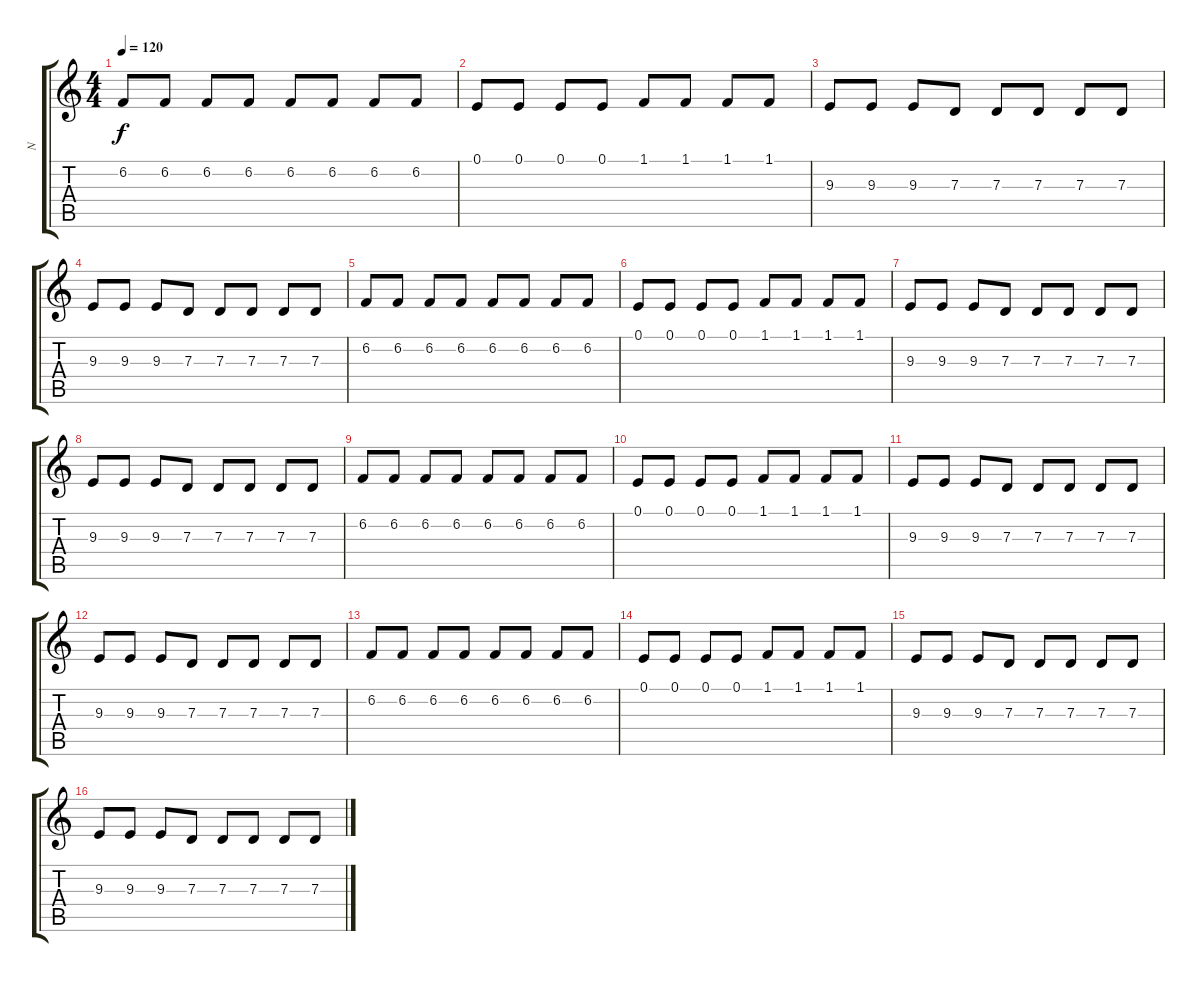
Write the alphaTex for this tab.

\track ("  N" "  N") {instrument violin}
\staff {score tabs}
\tuning (E4 B3 G3 D3 A2 E2) {hide}
\ts (4 4)
\tempo 120
\clef g2
\ks c
6.2.8{dy f} 6.2.8 6.2.8 6.2.8 6.2.8 6.2.8 6.2.8 6.2.8 |
0.1.8 0.1.8 0.1.8 0.1.8 1.1.8 1.1.8 1.1.8 1.1.8 |
9.3.8 9.3.8 9.3.8 7.3.8 7.3.8 7.3.8 7.3.8 7.3.8 |
9.3.8 9.3.8 9.3.8 7.3.8 7.3.8 7.3.8 7.3.8 7.3.8 |
6.2.8 6.2.8 6.2.8 6.2.8 6.2.8 6.2.8 6.2.8 6.2.8 |
0.1.8 0.1.8 0.1.8 0.1.8 1.1.8 1.1.8 1.1.8 1.1.8 |
9.3.8 9.3.8 9.3.8 7.3.8 7.3.8 7.3.8 7.3.8 7.3.8 |
9.3.8 9.3.8 9.3.8 7.3.8 7.3.8 7.3.8 7.3.8 7.3.8 |
6.2.8 6.2.8 6.2.8 6.2.8 6.2.8 6.2.8 6.2.8 6.2.8 |
0.1.8 0.1.8 0.1.8 0.1.8 1.1.8 1.1.8 1.1.8 1.1.8 |
9.3.8 9.3.8 9.3.8 7.3.8 7.3.8 7.3.8 7.3.8 7.3.8 |
9.3.8 9.3.8 9.3.8 7.3.8 7.3.8 7.3.8 7.3.8 7.3.8 |
6.2.8 6.2.8 6.2.8 6.2.8 6.2.8 6.2.8 6.2.8 6.2.8 |
0.1.8 0.1.8 0.1.8 0.1.8 1.1.8 1.1.8 1.1.8 1.1.8 |
9.3.8 9.3.8 9.3.8 7.3.8 7.3.8 7.3.8 7.3.8 7.3.8 |
9.3.8 9.3.8 9.3.8 7.3.8 7.3.8 7.3.8 7.3.8 7.3.8
